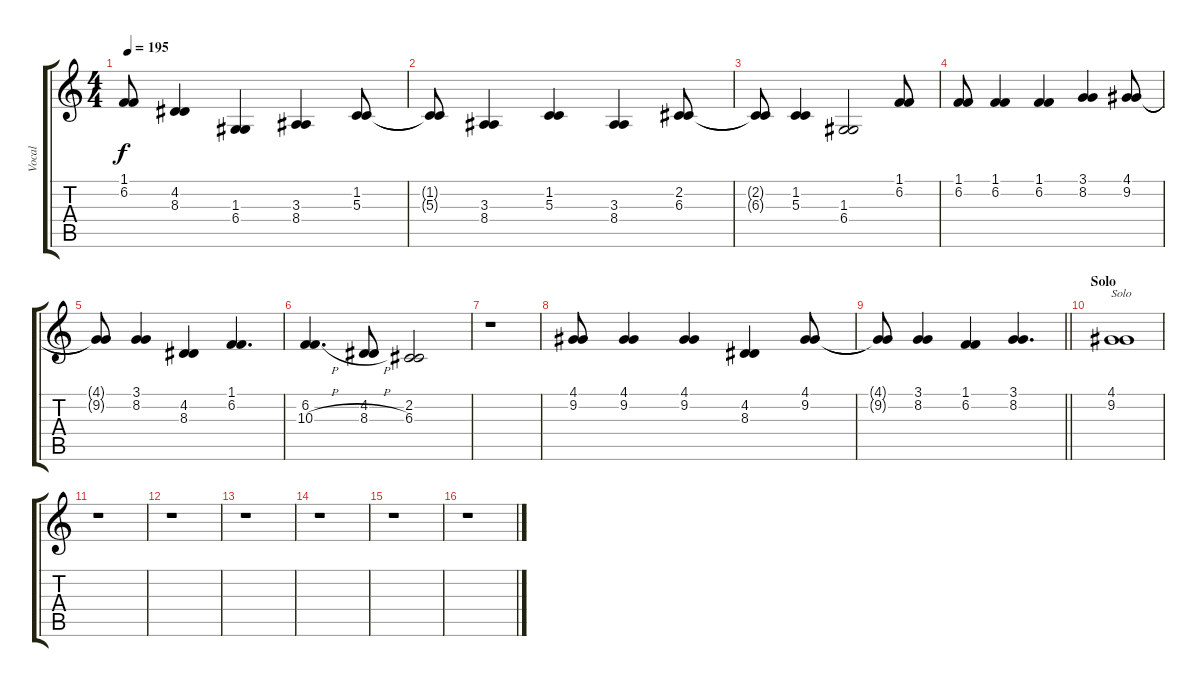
\track ("Vocal" "Vocal") {instrument oboe}
\staff {score tabs}
\tuning (E4 B3 G3 D3 A2 E2) {hide}
\ts (4 4)
\tempo 195
\clef g2
\ks c
(1.1{t} 6.2{t}).8{dy f} (4.2 8.3).4 (1.3 6.4).4 (3.3 8.4).4 (1.2 5.3).8 |
(1.2{t} 5.3{t}).8 (3.3 8.4).4 (1.2 5.3).4 (3.3 8.4).4 (2.2 6.3).8 |
(2.2{t} 6.3{t}).8 (1.2 5.3).4 (1.3 6.4).2 (1.1 6.2).8 |
(1.1 6.2).8 (1.1 6.2).4 (1.1 6.2).4 (3.1 8.2).4 (4.1 9.2).8 |
(4.1{t} 9.2{t}).8 (3.1 8.2).4 (4.2 8.3).4 (1.1 6.2).4{d} |
(6.2{h} 10.3{h}).4{d} (4.2{h} 8.3{h}).8 (2.2 6.3).2 |
r.1 |
(4.1 9.2).8 (4.1 9.2).4 (4.1 9.2).4 (4.2 8.3).4 (4.1 9.2).8 |
\barLineRight lightlight
(4.1{t} 9.2{t}).8 (3.1 8.2).4 (1.1 6.2).4 (3.1 8.2).4{d} |
\section ("" "Solo")
(4.1 9.2).1{txt "Solo"} |
r.1 |
r.1 |
r.1 |
r.1 |
r.1 |
r.1
